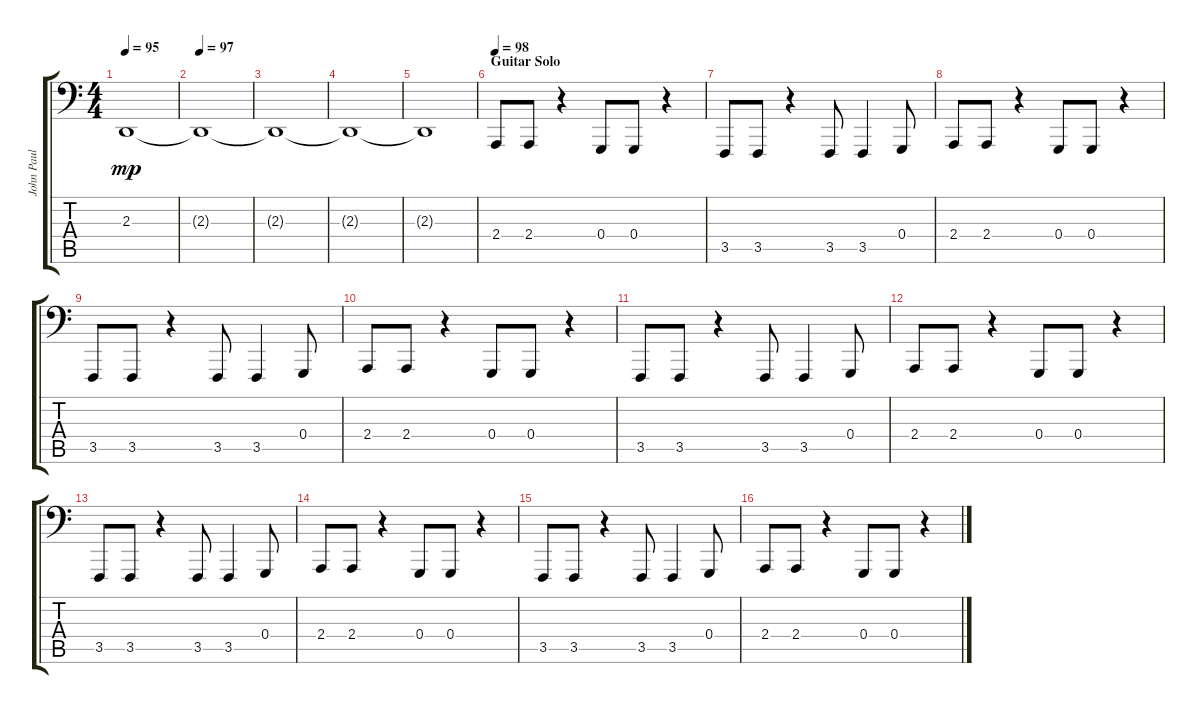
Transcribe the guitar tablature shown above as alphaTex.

\track ("John Paul Jones - Keyboard 2" "John Paul ") {instrument electricpiano2}
\staff {score tabs}
\tuning (Bb2 F2 C2 G1 D1 A0) {hide}
\ts (4 4)
\tempo 95
\clef f4
\ks c
2.3{t}.1{dy mp} |
\tempo 97
2.3{t}.1 |
2.3{t}.1 |
2.3{t}.1 |
2.3{t}.1 |
\section ("" "Guitar Solo")
\tempo 98
2.4.8 2.4.8 r.4 0.4.8 0.4.8 r.4 |
3.5.8 3.5.8 r.4 3.5.8 3.5.4 0.4.8 |
2.4.8 2.4.8 r.4 0.4.8 0.4.8 r.4 |
3.5.8 3.5.8 r.4 3.5.8 3.5.4 0.4.8 |
2.4.8 2.4.8 r.4 0.4.8 0.4.8 r.4 |
3.5.8 3.5.8 r.4 3.5.8 3.5.4 0.4.8 |
2.4.8 2.4.8 r.4 0.4.8 0.4.8 r.4 |
3.5.8 3.5.8 r.4 3.5.8 3.5.4 0.4.8 |
2.4.8 2.4.8 r.4 0.4.8 0.4.8 r.4 |
3.5.8 3.5.8 r.4 3.5.8 3.5.4 0.4.8 |
2.4.8 2.4.8 r.4 0.4.8 0.4.8 r.4
